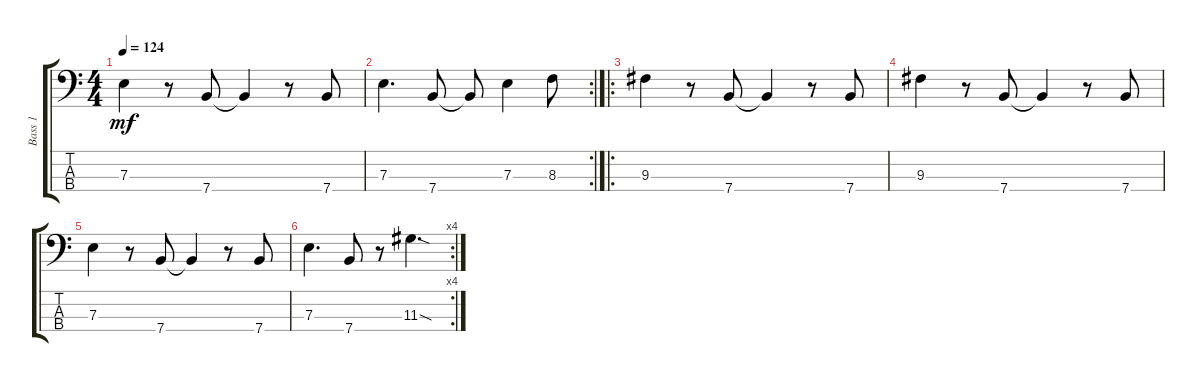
\track ("Bass 1" "Bass 1") {instrument electricbassfinger}
\staff {score tabs}
\tuning (G2 D2 A1 E1) {hide}
\ts (4 4)
\tempo 124
\clef f4
\ks c
7.3.4{dy mf} r.8 7.4.8 7.4{t}.4 r.8 7.4.8 |
\rc 2
7.3.4{d} 7.4.8 7.4{t}.8 7.3.4 8.3.8 |
\ro
9.3.4 r.8 7.4.8 7.4{t}.4 r.8 7.4.8 |
9.3.4 r.8 7.4.8 7.4{t}.4 r.8 7.4.8 |
7.3.4 r.8 7.4.8 7.4{t}.4 r.8 7.4.8 |
\rc 4
7.3.4{d} 7.4.8 r.8 11.3{sod}.4{d}
